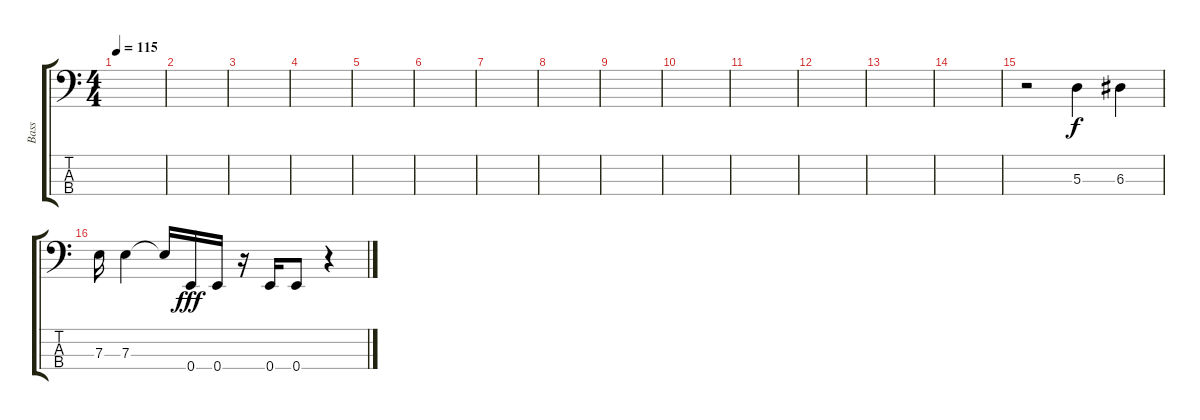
\track ("Bass" "Bass") {instrument synthbass1}
\staff {score tabs}
\tuning (G2 D2 A1 E1) {hide}
\ts (4 4)
\tempo 115
\clef f4
\ks c
|
|
|
|
|
|
|
|
|
|
|
|
|
|
r.2 5.3.4 6.3.4 |
7.3.16 7.3.4 7.3{t}.16{dy f} 0.4.16{dy fff} 0.4.16 r.16 0.4.16 0.4.8 r.4
